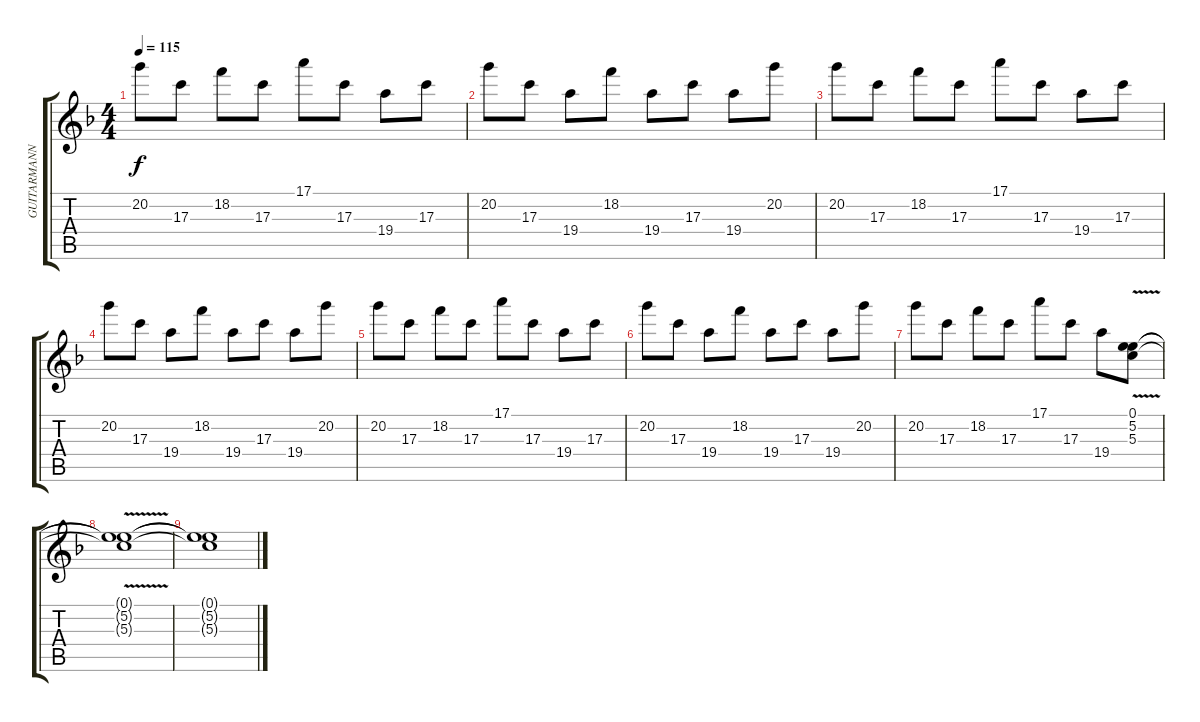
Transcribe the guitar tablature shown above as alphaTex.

\track ("GUITARMANN" "GUITARMANN") {instrument electricguitarclean}
\staff {score tabs}
\tuning (E4 B3 G3 D3 A2 D2) {hide}
\ts (4 4)
\tempo 115
\clef g2
\ks f
20.2.8{dy f} 17.3.8 18.2.8 17.3.8 17.1.8 17.3.8 19.4.8 17.3.8 |
20.2.8 17.3.8 19.4.8 18.2.8 19.4.8 17.3.8 19.4.8 20.2.8 |
20.2.8 17.3.8 18.2.8 17.3.8 17.1.8 17.3.8 19.4.8 17.3.8 |
20.2.8 17.3.8 19.4.8 18.2.8 19.4.8 17.3.8 19.4.8 20.2.8 |
20.2.8 17.3.8 18.2.8 17.3.8 17.1.8 17.3.8 19.4.8 17.3.8 |
20.2.8 17.3.8 19.4.8 18.2.8 19.4.8 17.3.8 19.4.8 20.2.8 |
20.2.8 17.3.8 18.2.8 17.3.8 17.1.8 17.3.8 19.4.8 (0.1 5.2{v} 5.3{v}).8 |
(0.1{t} 5.2{t} 5.3{t}).1 |
(0.1{t} 5.2{t} 5.3{t}).1
